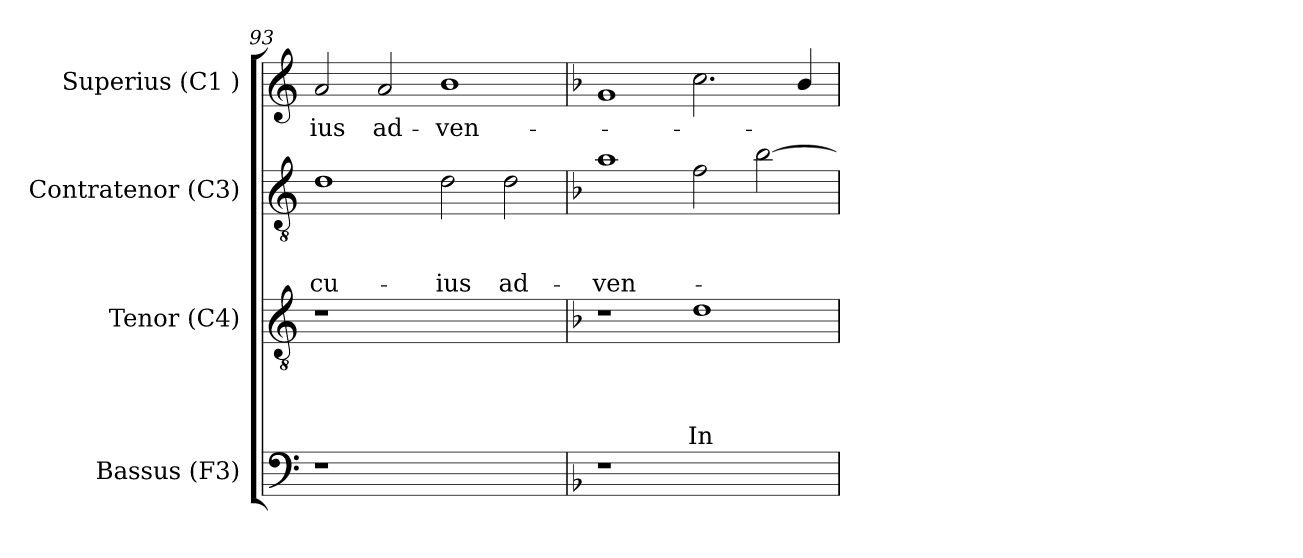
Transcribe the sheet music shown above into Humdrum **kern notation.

**kern	**kern	**text	**text	**text	**text	**kern	**text	**text	**text	**kern	**text
*part4	*part3	*part3	*part3	*part3	*part3	*part2	*part2	*part2	*part2	*part1	*part1
*staff4	*staff3	*staff3	*staff3	*staff3	*staff3	*staff2	*staff2	*staff2	*staff2	*staff1	*staff1
*I"Bassus (F3)	*I"Tenor (C4)	*	*	*	*	*I"Contratenor (C3)	*	*	*	*I"Superius (C1 )	*
*I'Bass.	*I'T.	*	*	*	*	*I'C.	*	*	*	*I'S.	*
*clefF4	*clefGv2	*	*	*	*	*clefGv2	*	*	*	*clefG2	*
*k[]	*k[]	*	*	*	*	*k[]	*	*	*	*k[]	*
*C:	*C:	*	*	*	*	*C:	*	*	*	*C:	*
=93	=93	=93	=93	=93	=93	=93	=93	=93	=93	=93	=93
!LO:N:vis=1	!LO:N:vis=1	!	!	!	!	!	!	!	!LO:LY:b	!	!LO:LY:b
1r	1r	.	.	.	.	1d	.	.	cu-	2a/	-ius
!	!	!	!	!	!	!	!	!	!	!	!LO:LY:b
.	.	.	.	.	.	.	.	.	.	2a/	ad-
!	!	!	!	!	!	!	!	!	!LO:LY:b	!	!LO:LY:b
1ryy	1ryy	.	.	.	.	2d\	.	.	-ius	1b	-ven-
!	!	!	!	!	!	!	!	!	!LO:LY:b	!	!
.	.	.	.	.	.	2d\	.	.	ad-	.	.
=94	=94	=94	=94	=94	=94	=94	=94	=94	=94	=94	=94
*k[b-]	*k[b-]	*	*	*	*	*k[b-]	*	*	*	*k[b-]	*
*F:	*F:	*	*	*	*	*F:	*	*	*	*F:	*
!LO:N:vis=1	!	!	!	!	!	!	!	!	!LO:LY:b	!	!
1r	1r	.	.	.	.	1a	.	.	-ven-	1g	.
!	!	!	!	!	!LO:LY:b	!	!	!	!	!	!
1ryy	1d	.	.	.	-In	2f\	.	.	.	2.cc\	.
.	.	.	.	.	.	[>2b-\	.	.	.	.	.
.	.	.	.	.	.	.	.	.	.	4b-/	.
=	=	=	=	=	=	=	=	=	=	=	=
*-	*-	*-	*-	*-	*-	*-	*-	*-	*-	*-	*-
